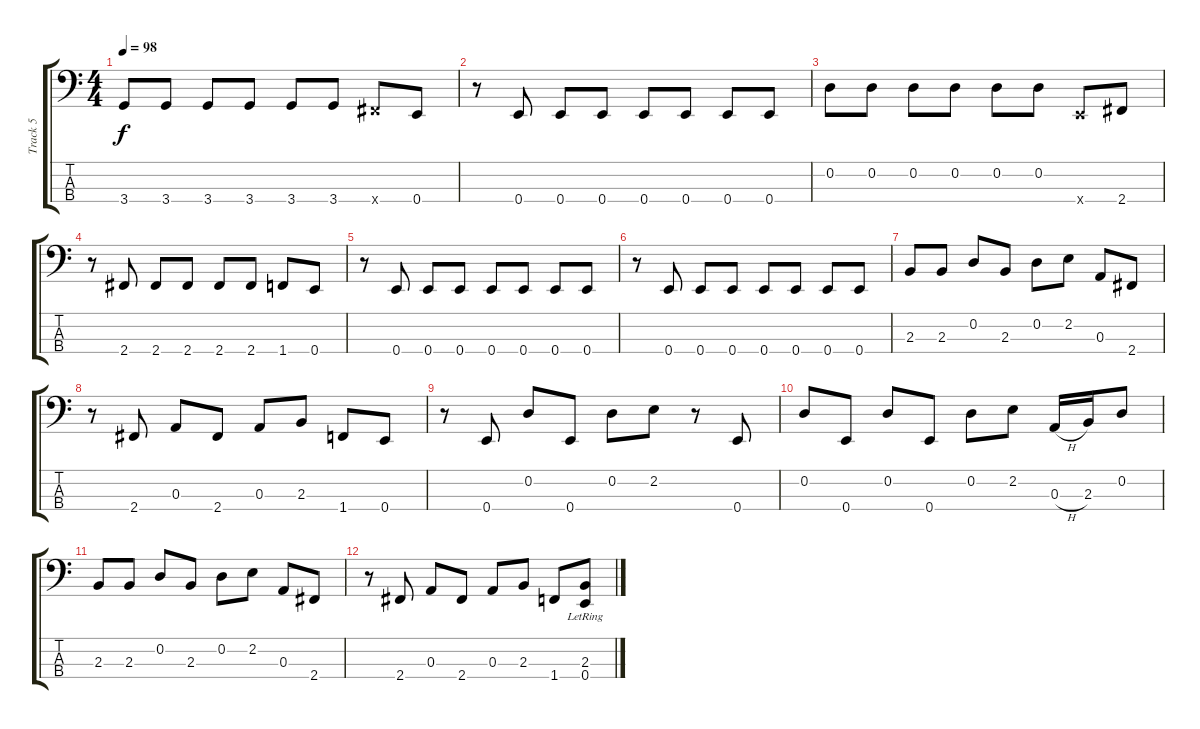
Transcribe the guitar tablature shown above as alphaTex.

\track ("Track 5" "Track 5") {instrument electricbassfinger}
\staff {score tabs}
\tuning (G2 D2 A1 E1) {hide}
\ts (4 4)
\tempo 98
\clef f4
\ks c
3.4.8{dy f} 3.4.8 3.4.8 3.4.8 3.4.8 3.4.8 2.4{x}.8 0.4.8 |
r.8 0.4.8 0.4.8 0.4.8 0.4.8 0.4.8 0.4.8 0.4.8 |
0.2.8 0.2.8 0.2.8 0.2.8 0.2.8 0.2.8 0.4{x}.8 2.4.8 |
r.8 2.4.8 2.4.8 2.4.8 2.4.8 2.4.8 1.4.8 0.4.8 |
r.8 0.4.8 0.4.8 0.4.8 0.4.8 0.4.8 0.4.8 0.4.8 |
r.8 0.4.8 0.4.8 0.4.8 0.4.8 0.4.8 0.4.8 0.4.8 |
2.3.8 2.3.8 0.2.8 2.3.8 0.2.8 2.2.8 0.3.8 2.4.8 |
r.8 2.4.8 0.3.8 2.4.8 0.3.8 2.3.8 1.4.8 0.4.8 |
r.8 0.4.8 0.2.8 0.4.8 0.2.8 2.2.8 r.8 0.4.8 |
0.2.8 0.4.8 0.2.8 0.4.8 0.2.8 2.2.8 0.3{h}.16 2.3.16 0.2.8 |
2.3.8 2.3.8 0.2.8 2.3.8 0.2.8 2.2.8 0.3.8 2.4.8 |
r.8 2.4.8 0.3.8 2.4.8 0.3.8 2.3.8 1.4.8 (2.3 0.4{lr}).8
